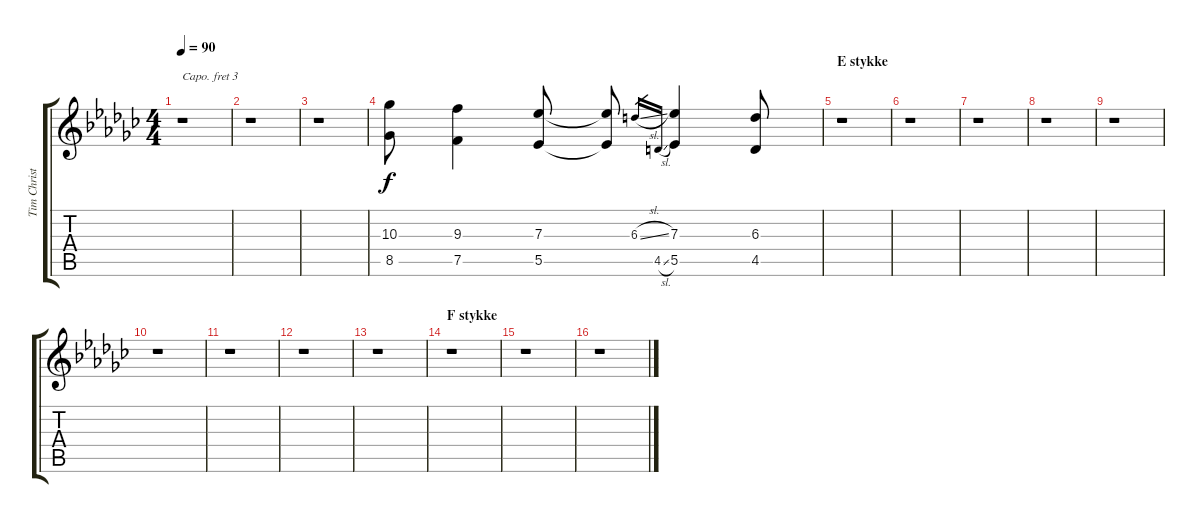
\track ("Tim Christensen (Guitar 2)" "Tim Christ") {instrument overdrivenguitar}
\staff {score tabs}
\capo 3
\tuning (D4 A3 F3 C3 G2 D2) {hide}
\ts (4 4)
\tempo 90
\clef g2
\ks gb
r.1{dy f} |
r.1 |
r.1 |
(10.3 8.5).8 (9.3 7.5).4 (7.3 5.5).8 (7.3{t} 5.5{t}).8 6.3{sl}.16{gr} 4.5{sl}.16{gr} (7.3 5.5).4 (6.3 4.5).8 |
\section ("" "E stykke")
r.1 |
r.1 |
r.1 |
r.1 |
r.1 |
r.1 |
r.1 |
r.1 |
r.1 |
\section ("" "F stykke")
r.1 |
r.1 |
r.1
